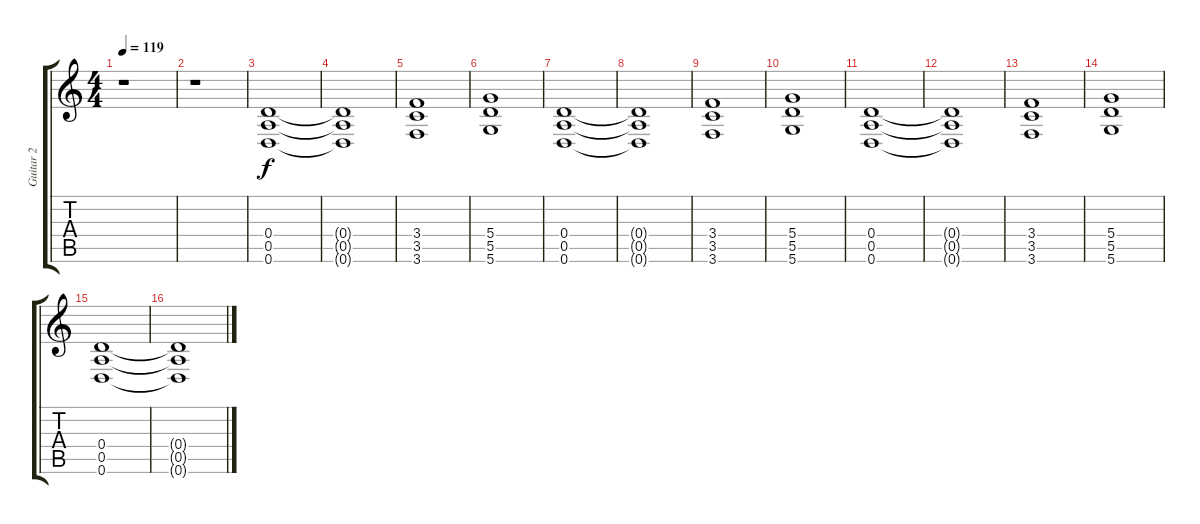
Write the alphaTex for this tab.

\track ("Guitar 2" "Guitar 2") {instrument distortionguitar}
\staff {score tabs}
\tuning (E4 B3 G3 D3 A2 D2) {hide}
\ts (4 4)
\tempo 119
\clef g2
\ks c
r.1{dy f instrument distortionguitar} |
r.1 |
(0.4 0.5 0.6).1 |
(0.4{t} 0.5{t} 0.6{t}).1 |
(3.4 3.5 3.6).1 |
(5.4 5.5 5.6).1 |
(0.4 0.5 0.6).1 |
(0.4{t} 0.5{t} 0.6{t}).1 |
(3.4 3.5 3.6).1 |
(5.4 5.5 5.6).1 |
(0.4 0.5 0.6).1 |
(0.4{t} 0.5{t} 0.6{t}).1 |
(3.4 3.5 3.6).1 |
(5.4 5.5 5.6).1 |
(0.4 0.5 0.6).1 |
(0.4{t} 0.5{t} 0.6{t}).1
